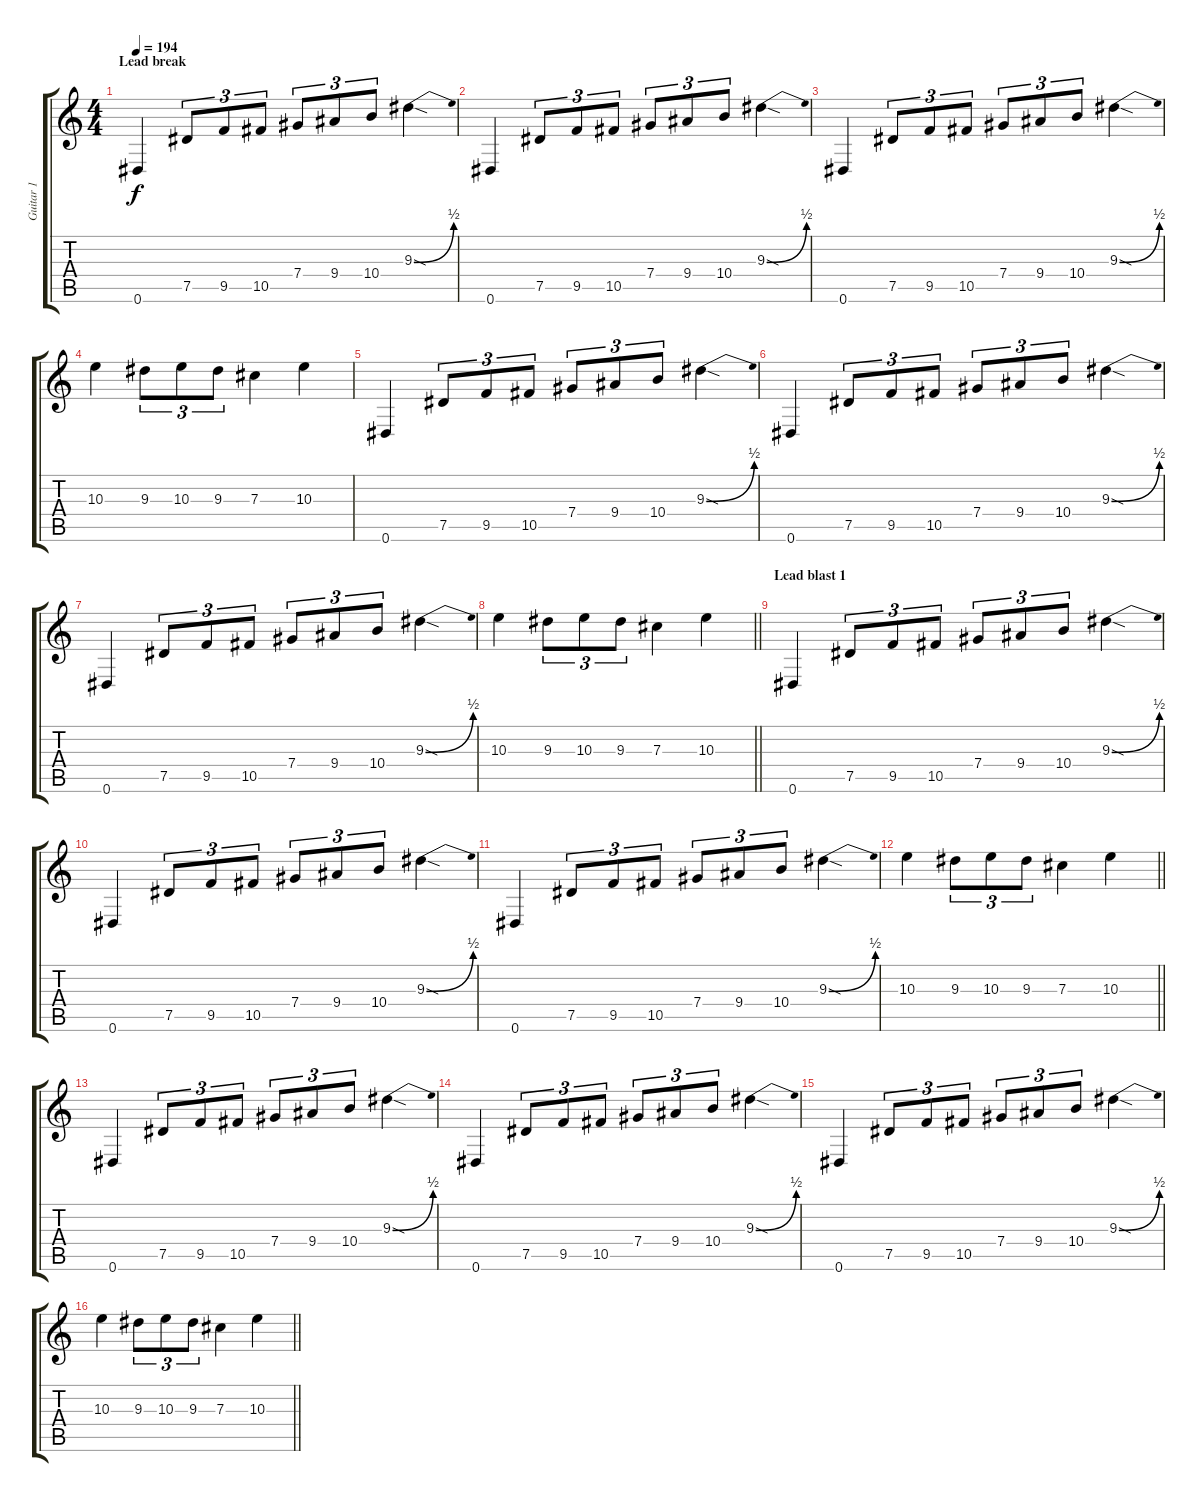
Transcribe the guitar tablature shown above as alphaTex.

\track ("Guitar 1" "Guitar 1") {instrument distortionguitar}
\staff {score tabs}
\tuning (Eb4 Bb3 Gb3 Db3 Ab2 Eb2) {hide}
\ts (4 4)
\section ("" "Lead break")
\tempo 194
\clef g2
\ks c
0.6.4{dy f} 7.5.8{tu (3 2)} 9.5.8{tu (3 2)} 10.5.8{tu (3 2)} 7.4.8{tu (3 2)} 9.4.8{tu (3 2)} 10.4.8{tu (3 2)} 9.3{be (bend 0 0 60 2) sod}.4 |
0.6.4 7.5.8{tu (3 2)} 9.5.8{tu (3 2)} 10.5.8{tu (3 2)} 7.4.8{tu (3 2)} 9.4.8{tu (3 2)} 10.4.8{tu (3 2)} 9.3{be (bend 0 0 60 2) sod}.4 |
0.6.4 7.5.8{tu (3 2)} 9.5.8{tu (3 2)} 10.5.8{tu (3 2)} 7.4.8{tu (3 2)} 9.4.8{tu (3 2)} 10.4.8{tu (3 2)} 9.3{be (bend 0 0 60 2) sod}.4 |
10.3.4 9.3.8{tu (3 2)} 10.3.8{tu (3 2)} 9.3.8{tu (3 2)} 7.3.4 10.3.4 |
0.6.4 7.5.8{tu (3 2)} 9.5.8{tu (3 2)} 10.5.8{tu (3 2)} 7.4.8{tu (3 2)} 9.4.8{tu (3 2)} 10.4.8{tu (3 2)} 9.3{be (bend 0 0 60 2) sod}.4 |
0.6.4 7.5.8{tu (3 2)} 9.5.8{tu (3 2)} 10.5.8{tu (3 2)} 7.4.8{tu (3 2)} 9.4.8{tu (3 2)} 10.4.8{tu (3 2)} 9.3{be (bend 0 0 60 2) sod}.4 |
0.6.4 7.5.8{tu (3 2)} 9.5.8{tu (3 2)} 10.5.8{tu (3 2)} 7.4.8{tu (3 2)} 9.4.8{tu (3 2)} 10.4.8{tu (3 2)} 9.3{be (bend 0 0 60 2) sod}.4 |
\barLineRight lightlight
10.3.4 9.3.8{tu (3 2)} 10.3.8{tu (3 2)} 9.3.8{tu (3 2)} 7.3.4 10.3.4 |
\section ("" "Lead blast 1")
0.6.4 7.5.8{tu (3 2)} 9.5.8{tu (3 2)} 10.5.8{tu (3 2)} 7.4.8{tu (3 2)} 9.4.8{tu (3 2)} 10.4.8{tu (3 2)} 9.3{be (bend 0 0 60 2) sod}.4 |
0.6.4 7.5.8{tu (3 2)} 9.5.8{tu (3 2)} 10.5.8{tu (3 2)} 7.4.8{tu (3 2)} 9.4.8{tu (3 2)} 10.4.8{tu (3 2)} 9.3{be (bend 0 0 60 2) sod}.4 |
0.6.4 7.5.8{tu (3 2)} 9.5.8{tu (3 2)} 10.5.8{tu (3 2)} 7.4.8{tu (3 2)} 9.4.8{tu (3 2)} 10.4.8{tu (3 2)} 9.3{be (bend 0 0 60 2) sod}.4 |
\barLineRight lightlight
10.3.4 9.3.8{tu (3 2)} 10.3.8{tu (3 2)} 9.3.8{tu (3 2)} 7.3.4 10.3.4 |
0.6.4 7.5.8{tu (3 2)} 9.5.8{tu (3 2)} 10.5.8{tu (3 2)} 7.4.8{tu (3 2)} 9.4.8{tu (3 2)} 10.4.8{tu (3 2)} 9.3{be (bend 0 0 60 2) sod}.4 |
0.6.4 7.5.8{tu (3 2)} 9.5.8{tu (3 2)} 10.5.8{tu (3 2)} 7.4.8{tu (3 2)} 9.4.8{tu (3 2)} 10.4.8{tu (3 2)} 9.3{be (bend 0 0 60 2) sod}.4 |
0.6.4 7.5.8{tu (3 2)} 9.5.8{tu (3 2)} 10.5.8{tu (3 2)} 7.4.8{tu (3 2)} 9.4.8{tu (3 2)} 10.4.8{tu (3 2)} 9.3{be (bend 0 0 60 2) sod}.4 |
\barLineRight lightlight
10.3.4 9.3.8{tu (3 2)} 10.3.8{tu (3 2)} 9.3.8{tu (3 2)} 7.3.4 10.3.4
